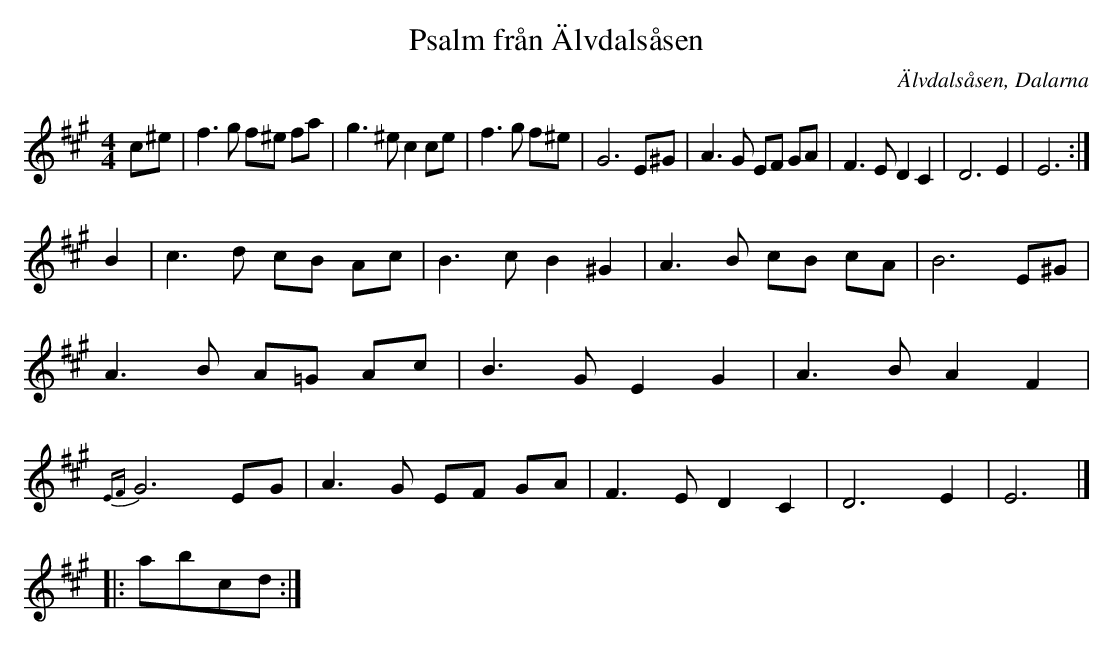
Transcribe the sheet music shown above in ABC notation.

X:1
T:Psalm från Älvdalsåsen
O:Älvdalsåsen, Dalarna
M:4/4
L:1/8
K:A
c^e | f3g f^e fa | g3 ^e c2ce | f3g f^e | G6E^G | A3G EF GA | F3ED2C2 | D6E2 | E6 :|]
B2 | c3d cB Ac | B3cB2^G2 | A3B cB cA | B6E^G | A3B A=G Ac| B3G E2G2| A3BA2 F2| {EF}G6EG| A3G EF GA | F3ED2C2 | D6E2 | E6 |]
|: abcd :|
